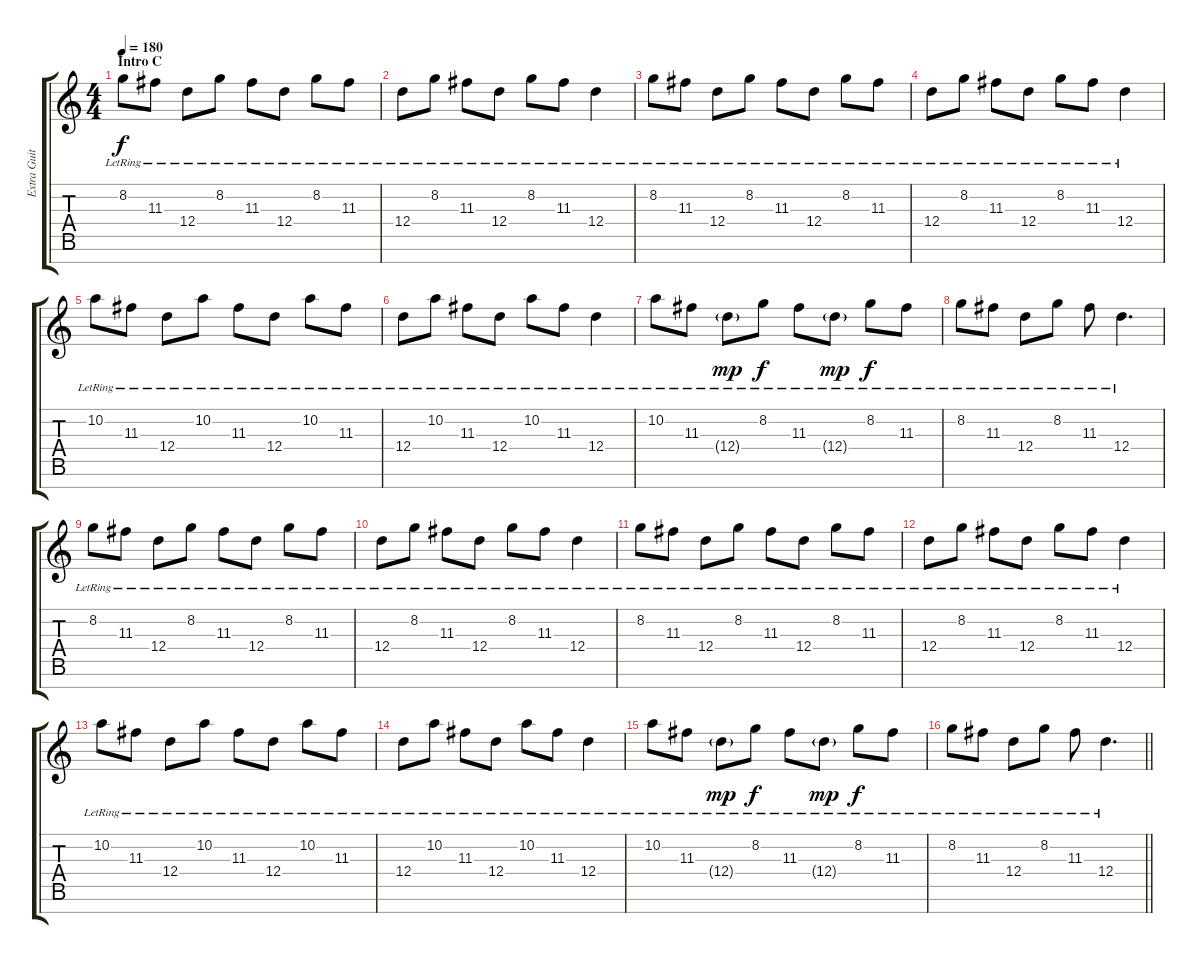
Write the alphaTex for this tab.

\track ("Extra Guitar" "Extra Guit") {instrument electricguitarclean}
\staff {score tabs}
\tuning (E4 B3 G3 D3 A2 E2 B1) {hide}
\ts (4 4)
\section ("" "Intro C")
\tempo 180
\clef g2
\ks c
8.2{lr}.8{dy f} 11.3{lr}.8 12.4{lr}.8 8.2{lr}.8 11.3{lr}.8 12.4{lr}.8 8.2{lr}.8 11.3{lr}.8 |
12.4{lr}.8 8.2{lr}.8 11.3{lr}.8 12.4{lr}.8 8.2{lr}.8 11.3{lr}.8 12.4{lr}.4 |
8.2{lr}.8 11.3{lr}.8 12.4{lr}.8 8.2{lr}.8 11.3{lr}.8 12.4{lr}.8 8.2{lr}.8 11.3{lr}.8 |
12.4{lr}.8 8.2{lr}.8 11.3{lr}.8 12.4{lr}.8 8.2{lr}.8 11.3{lr}.8 12.4{lr}.4 |
10.2{lr}.8 11.3{lr}.8 12.4{lr}.8 10.2{lr}.8 11.3{lr}.8 12.4{lr}.8 10.2{lr}.8 11.3{lr}.8 |
12.4{lr}.8 10.2{lr}.8 11.3{lr}.8 12.4{lr}.8 10.2{lr}.8 11.3{lr}.8 12.4{lr}.4 |
10.2{lr}.8 11.3{lr}.8 12.4{g lr}.8{dy mp} 8.2{lr}.8{dy f} 11.3{lr}.8 12.4{g lr}.8{dy mp} 8.2{lr}.8{dy f} 11.3{lr}.8 |
8.2{lr}.8 11.3{lr}.8 12.4{lr}.8 8.2{lr}.8 11.3{lr}.8 12.4{lr}.4{d} |
8.2{lr}.8 11.3{lr}.8 12.4{lr}.8 8.2{lr}.8 11.3{lr}.8 12.4{lr}.8 8.2{lr}.8 11.3{lr}.8 |
12.4{lr}.8 8.2{lr}.8 11.3{lr}.8 12.4{lr}.8 8.2{lr}.8 11.3{lr}.8 12.4{lr}.4 |
8.2{lr}.8 11.3{lr}.8 12.4{lr}.8 8.2{lr}.8 11.3{lr}.8 12.4{lr}.8 8.2{lr}.8 11.3{lr}.8 |
12.4{lr}.8 8.2{lr}.8 11.3{lr}.8 12.4{lr}.8 8.2{lr}.8 11.3{lr}.8 12.4{lr}.4 |
10.2{lr}.8 11.3{lr}.8 12.4{lr}.8 10.2{lr}.8 11.3{lr}.8 12.4{lr}.8 10.2{lr}.8 11.3{lr}.8 |
12.4{lr}.8 10.2{lr}.8 11.3{lr}.8 12.4{lr}.8 10.2{lr}.8 11.3{lr}.8 12.4{lr}.4 |
10.2{lr}.8 11.3{lr}.8 12.4{g lr}.8{dy mp} 8.2{lr}.8{dy f} 11.3{lr}.8 12.4{g lr}.8{dy mp} 8.2{lr}.8{dy f} 11.3{lr}.8 |
\barLineRight lightlight
8.2{lr}.8 11.3{lr}.8 12.4{lr}.8 8.2{lr}.8 11.3{lr}.8 12.4{lr}.4{d}
